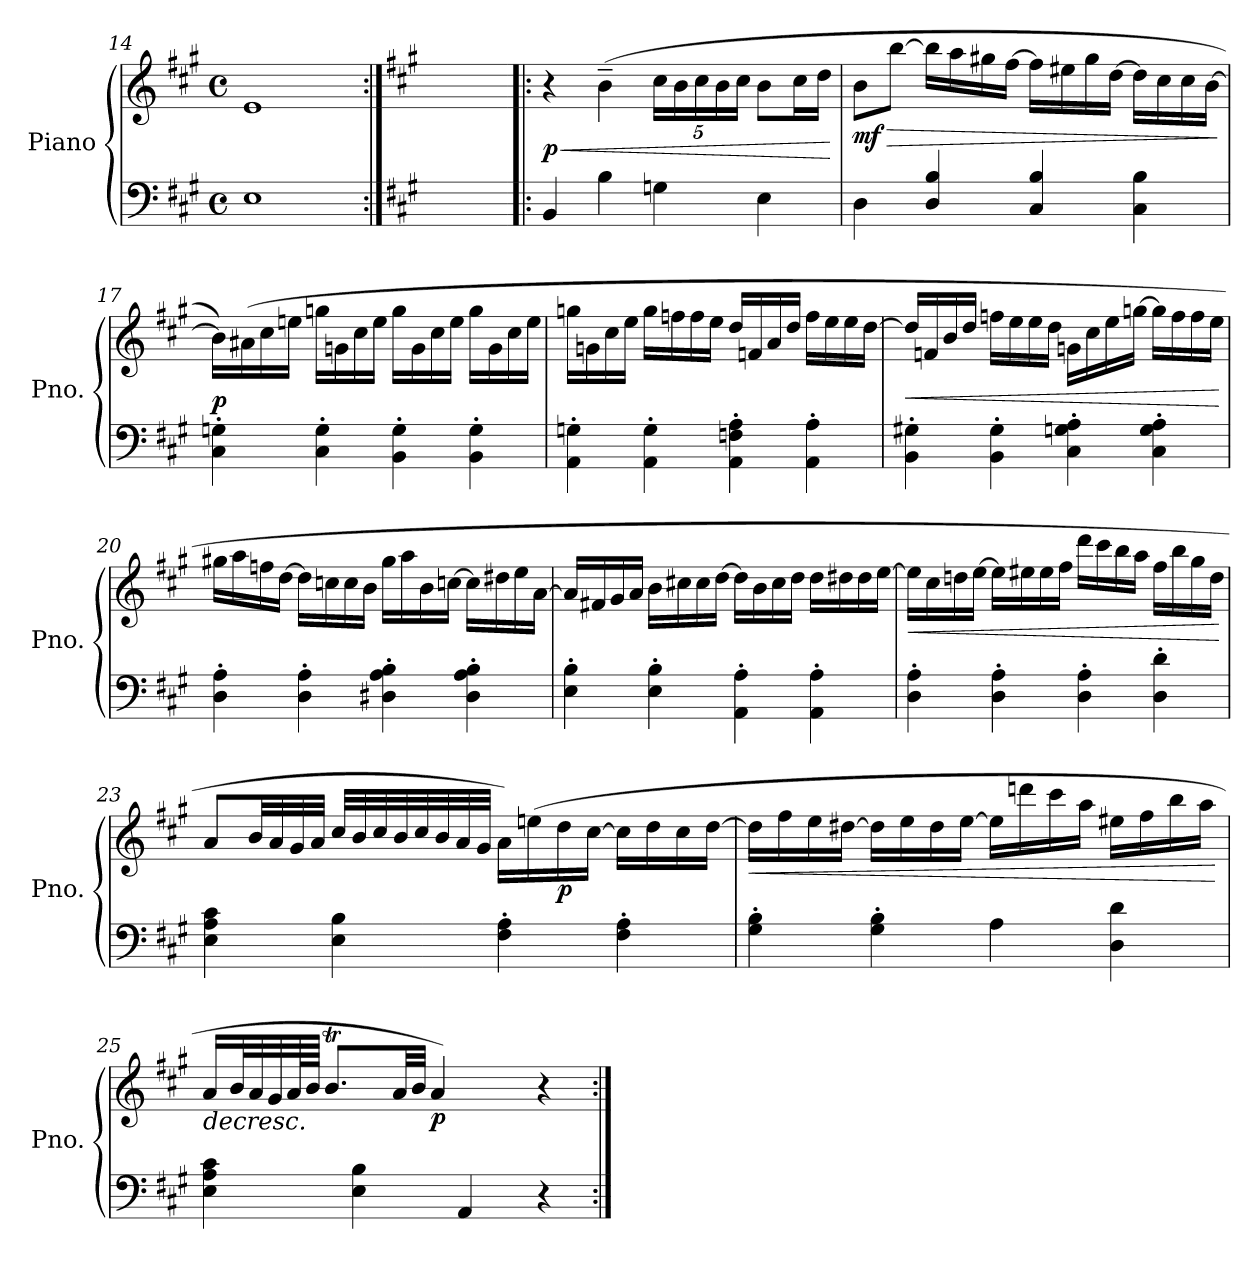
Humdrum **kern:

**kern	**kern	**dynam
*part1	*part1	*part1
*staff2	*staff1	*staff1/2
*I"Piano	*	*
*I'Pno.	*	*
*clefF4	*clefG2	*
*k[f#c#g#]	*k[f#c#g#]	*
*M4/4	*M4/4	*
*met(c)	*met(c)	*
=14	=14	=14
1E	1e	.
=14X1:|!	=14X1:|!	=14X1:|!
*k[f#c#g#]	*k[f#c#g#]	*
4ryy	4ryy	.
!!LO:LB:g=z
=15!|:	=15!|:	=15!|:
!	!	!LO:HP:b
!	!	!LO:DY:n=1:b
4BB/	4r	< p
4B\	(4b~\	.
*	*Xbrackettup	*
4Gn\	20cc#\LL	.
.	20b\	.
.	20cc#\	.
.	20b\	.
.	20cc#\JJ	.
4E\	8b\L	.
.	16cc#\L	.
.	16dd\JJ	.
.	.	[
=16	=16	=16
!	!	!LO:HP:b
!	!	!LO:DY:n=1:b
4D\	8b\L	> mf
.	[8bb\J	.
4D/ 4B/	16bb\LL]	.
.	16aa\	.
.	16gg#X\	.
.	[16ff#\JJ	.
4C#/ 4B/	16ff#\LL]	.
.	16ee#X\	.
.	16gg#\	.
.	[16dd\JJ	.
4C#\ 4B\	16dd\LL]	.
.	16cc#\	.
.	16cc#\	.
.	[16b\JJ	.
.	.	]
!!LO:PB:g=z
=17	=17	=17
!	!	!LO:DY:a=2
4C#\' 4Gn\'	16b\LL])	p
.	(16a#X\	.
.	16cc#\	.
.	16een\JJ	.
4C#\' 4G\'	16ggn\LL	.
.	16gn\	.
.	16cc#\	.
.	16ee\JJ	.
4BB\' 4G\'	16gg\LL	.
.	16g\	.
.	16cc#\	.
.	16ee\JJ	.
4BB\' 4G\'	16gg\LL	.
.	16g\	.
.	16cc#\	.
.	16ee\JJ	.
=18	=18	=18
4AA\' 4Gn\'	16ggn\LL	.
.	16gn\	.
.	16cc#\	.
.	16ee\JJ	.
4AA\' 4G\'	16gg\LL	.
.	16ffn\	.
.	16ff\	.
.	16ee\JJ	.
4AA\' 4Fn\' 4A\'	16dd/LL	.
.	16fn/	.
.	16a/	.
.	16dd/JJ	.
!	!	!LO:DY:a=2
4AA\' 4A\'	16ff\LL	other-dynamics
.	16ee\	.
.	16ee\	.
.	[16dd\JJ	.
!!LO:LB:g=z
=19	=19	=19
!	!	!LO:HP:b
4BB\' 4G#X\'	16dd/LL]	<
.	16fn/	.
.	16b/	.
.	16dd/JJ	.
4BB\' 4G#\'	16ffn\LL	.
.	16ee\	.
.	16ee\	.
.	16dd\JJ	.
4C#\' 4Gn\' 4A\'	16gn\LL	.
.	16cc#\	.
.	16ee\	.
.	[16ggn\JJ	.
4C#\' 4G\' 4A\'	16gg\LL]	.
.	16ff\	.
.	16ff\	.
.	16ee\JJ	.
.	.	[
=20	=20	=20
4D\' 4A\'	16gg#X\LL	.
.	16aa\	.
.	16ffn\	.
.	[16dd\JJ	.
4D\' 4A\'	16dd\LL]	.
.	16ccn\	.
.	16cc\	.
.	16b\JJ	.
4D#X\' 4A\' 4B\'	16gg#\LL	.
.	16aa\	.
.	16b\	.
.	[16ccn\JJ	.
4D#\' 4A\' 4B\'	16cc\LL]	.
.	16dd#X\	.
.	16ee\	.
.	[16a\JJ	.
!!LO:LB:g=z
=21	=21	=21
4E\' 4B\'	16a/LL]	.
.	16f#X/	.
.	16g#/	.
.	16a/JJ	.
!	!	!LO:DY:b
4E\' 4B\'	16b\LL	other-dynamics
.	16cc#X\	.
.	16cc#\	.
.	[16dd\JJ	.
4AA\' 4A\'	16dd\LL]	.
.	16b\	.
.	16cc#\	.
.	16dd\JJ	.
4AA\' 4A\'	16dd\LL	.
.	16dd#X\	.
.	16dd#\	.
.	[16ee\JJ	.
=22	=22	=22
!	!	!LO:HP:b
4D\' 4A\'	16ee\LL]	<
.	16cc#\	.
.	16ddn\	.
.	[16ee\JJ	.
4D\' 4A\'	16ee\LL]	.
.	16ee#X\	.
.	16ee#\	.
.	16ff#\JJ	.
4D\' 4A\'	16ddd\LL	.
.	16ccc#\	.
.	16bb\	.
.	16aa\JJ	.
4D\' 4d\'	16ff#\LL	.
.	16bb\	.
.	16gg#\	.
.	16dd\JJ	.
.	.	[
!!LO:LB:g=z
=23	=23	=23
4E\ 4A\ 4c#\	8a/L	.
.	32b/LL	.
.	32a/	.
.	32g#/	.
.	32a/JJJ	.
4E\ 4B\	32cc#/LLL	.
.	32b/	.
.	32cc#/	.
.	32b/	.
.	32cc#/	.
.	32b/	.
.	32a/	.
.	32g#/JJJ	.
4F#\' 4A\'	16a\LL)	.
.	(16een\	.
!	!	!LO:DY:b
.	16dd\	p
.	[16cc#\JJ	.
4F#\' 4A\'	16cc#\LL]	.
.	16dd\	.
.	16cc#\	.
.	[16dd\JJ	.
=24	=24	=24
!	!	!LO:HP:b
4G#\' 4B\'	16dd\LL]	<
.	16ff#\	.
.	16ee\	.
.	[16dd#X\JJ	.
4G#\' 4B\'	16dd#\LL]	.
.	16ee\	.
.	16dd#\	.
.	[16ee\JJ	.
4A\	16ee\LL]	.
.	16dddn\	.
.	16ccc#\	.
.	16aa\JJ	.
4D\ 4d\	16ee#X\LL	.
.	16ff#\	.
.	16bb\	.
.	16aa\JJ	.
.	.	[
!!LO:LB:g=z
=25	=25	=25
!	!	!LO:HP:b
4E\ 4A\ 4c#\	16a/LL	>
.	32b/L	.
.	32a/	.
.	32g#/	.
.	64a/L	.
.	64b/JJJJ	.
.	8.bT/L	.
4E\ 4B\	.	.
.	32a/LL	.
.	32b/JJJ	.
!	!	!LO:DY:b
.	4a/)	p
4AA/	.	.
.	16ryy	.
4r	4r	.
.	.	]
=:|!	=:|!	=:|!
*-	*-	*-
